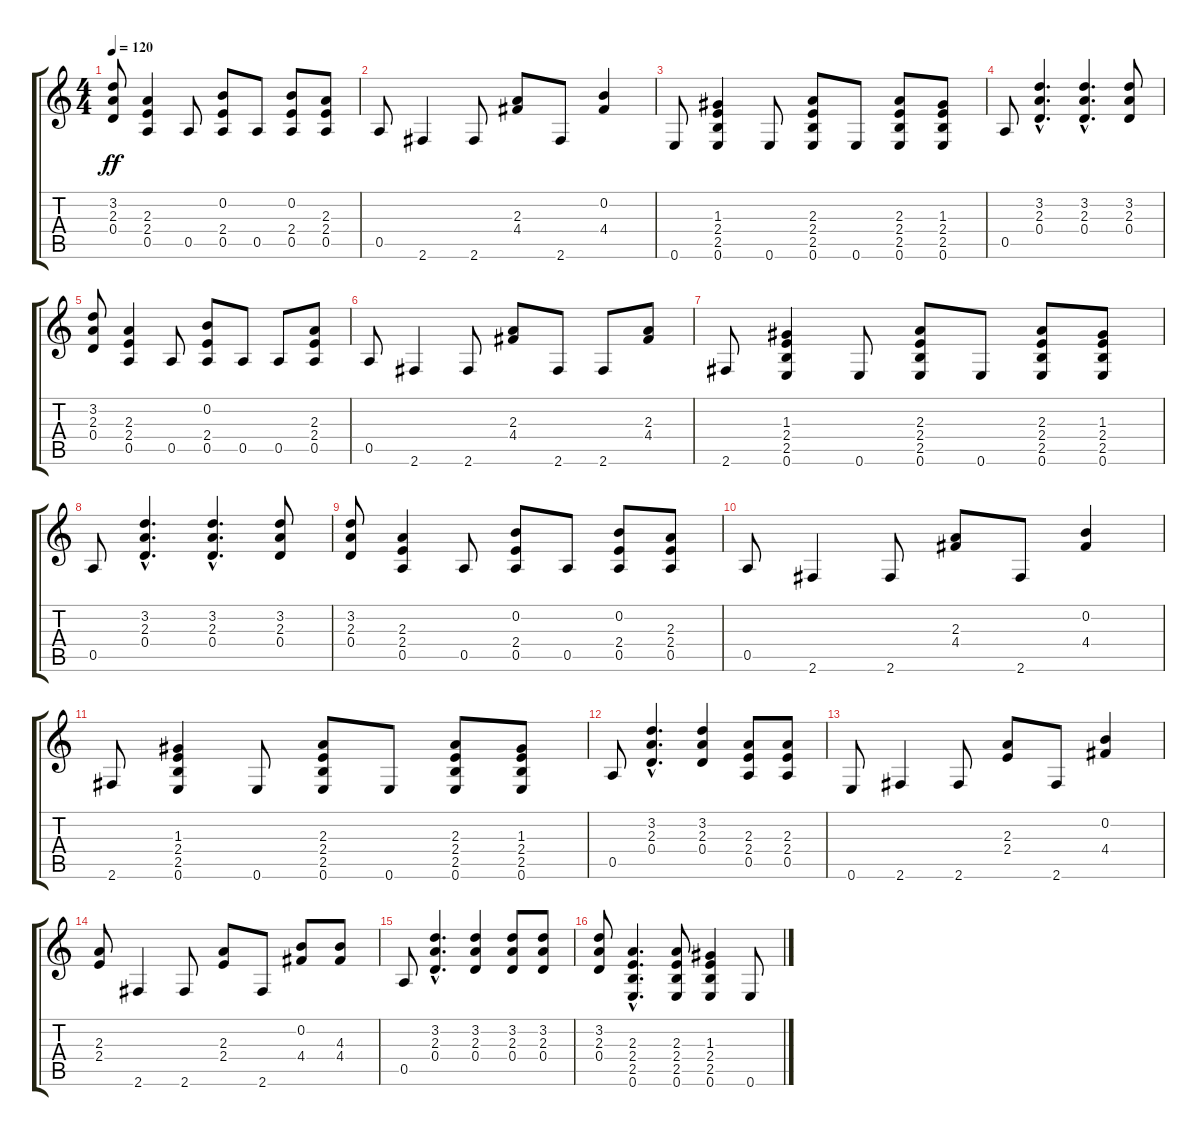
\track "" {instrument distortionguitar}
\staff {score tabs}
\tuning (E4 B3 G3 D3 A2 E2) {hide}
\ts (4 4)
\tempo 120
\clef g2
\ks c
(3.2 2.3 0.4).8{dy ff} (2.3 2.4 0.5).4 0.5.8 (0.2 2.4 0.5).8 0.5.8 (0.2 2.4 0.5).8 (2.3 2.4 0.5).8 |
0.5.8 2.6.4 2.6.8 (2.3 4.4).8 2.6.8 (0.2 4.4).4 |
0.6.8 (1.3 2.4 2.5 0.6).4 0.6.8 (2.3 2.4 2.5 0.6).8 0.6.8 (2.3 2.4 2.5 0.6).8 (1.3 2.4 2.5 0.6).8 |
0.5.8 (3.2{hac} 2.3{hac} 0.4{hac}).4{d} (3.2{hac} 2.3{hac} 0.4{hac}).4{d} (3.2 2.3 0.4).8 |
(3.2 2.3 0.4).8 (2.3 2.4 0.5).4 0.5.8 (0.2 2.4 0.5).8 0.5.8 0.5.8 (2.3 2.4 0.5).8 |
0.5.8 2.6.4 2.6.8 (2.3 4.4).8 2.6.8 2.6.8 (2.3 4.4).8 |
2.6.8 (1.3 2.4 2.5 0.6).4 0.6.8 (2.3 2.4 2.5 0.6).8 0.6.8 (2.3 2.4 2.5 0.6).8 (1.3 2.4 2.5 0.6).8 |
0.5.8 (3.2{hac} 2.3{hac} 0.4{hac}).4{d} (3.2{hac} 2.3{hac} 0.4{hac}).4{d} (3.2 2.3 0.4).8 |
(3.2 2.3 0.4).8 (2.3 2.4 0.5).4 0.5.8 (0.2 2.4 0.5).8 0.5.8 (0.2 2.4 0.5).8 (2.3 2.4 0.5).8 |
0.5.8 2.6.4 2.6.8 (2.3 4.4).8 2.6.8 (0.2 4.4).4 |
2.6.8 (1.3 2.4 2.5 0.6).4 0.6.8 (2.3 2.4 2.5 0.6).8 0.6.8 (2.3 2.4 2.5 0.6).8 (1.3 2.4 2.5 0.6).8 |
0.5.8 (3.2{hac} 2.3{hac} 0.4{hac}).4{d} (3.2 2.3 0.4).4 (2.3 2.4 0.5).8 (2.3 2.4 0.5).8 |
0.6.8 2.6.4 2.6.8 (2.3 2.4).8 2.6.8 (0.2 4.4).4 |
(2.3 2.4).8 2.6.4 2.6.8 (2.3 2.4).8 2.6.8 (0.2 4.4).8 (4.3 4.4).8 |
0.5.8 (3.2{hac} 2.3{hac} 0.4{hac}).4{d} (3.2 2.3 0.4).4 (3.2 2.3 0.4).8 (3.2 2.3 0.4).8 |
(3.2 2.3 0.4).8 (2.3{hac} 2.4{hac} 2.5{hac} 0.6{hac}).4{d} (2.3 2.4 2.5 0.6).8 (1.3 2.4 2.5 0.6).4 0.6.8
